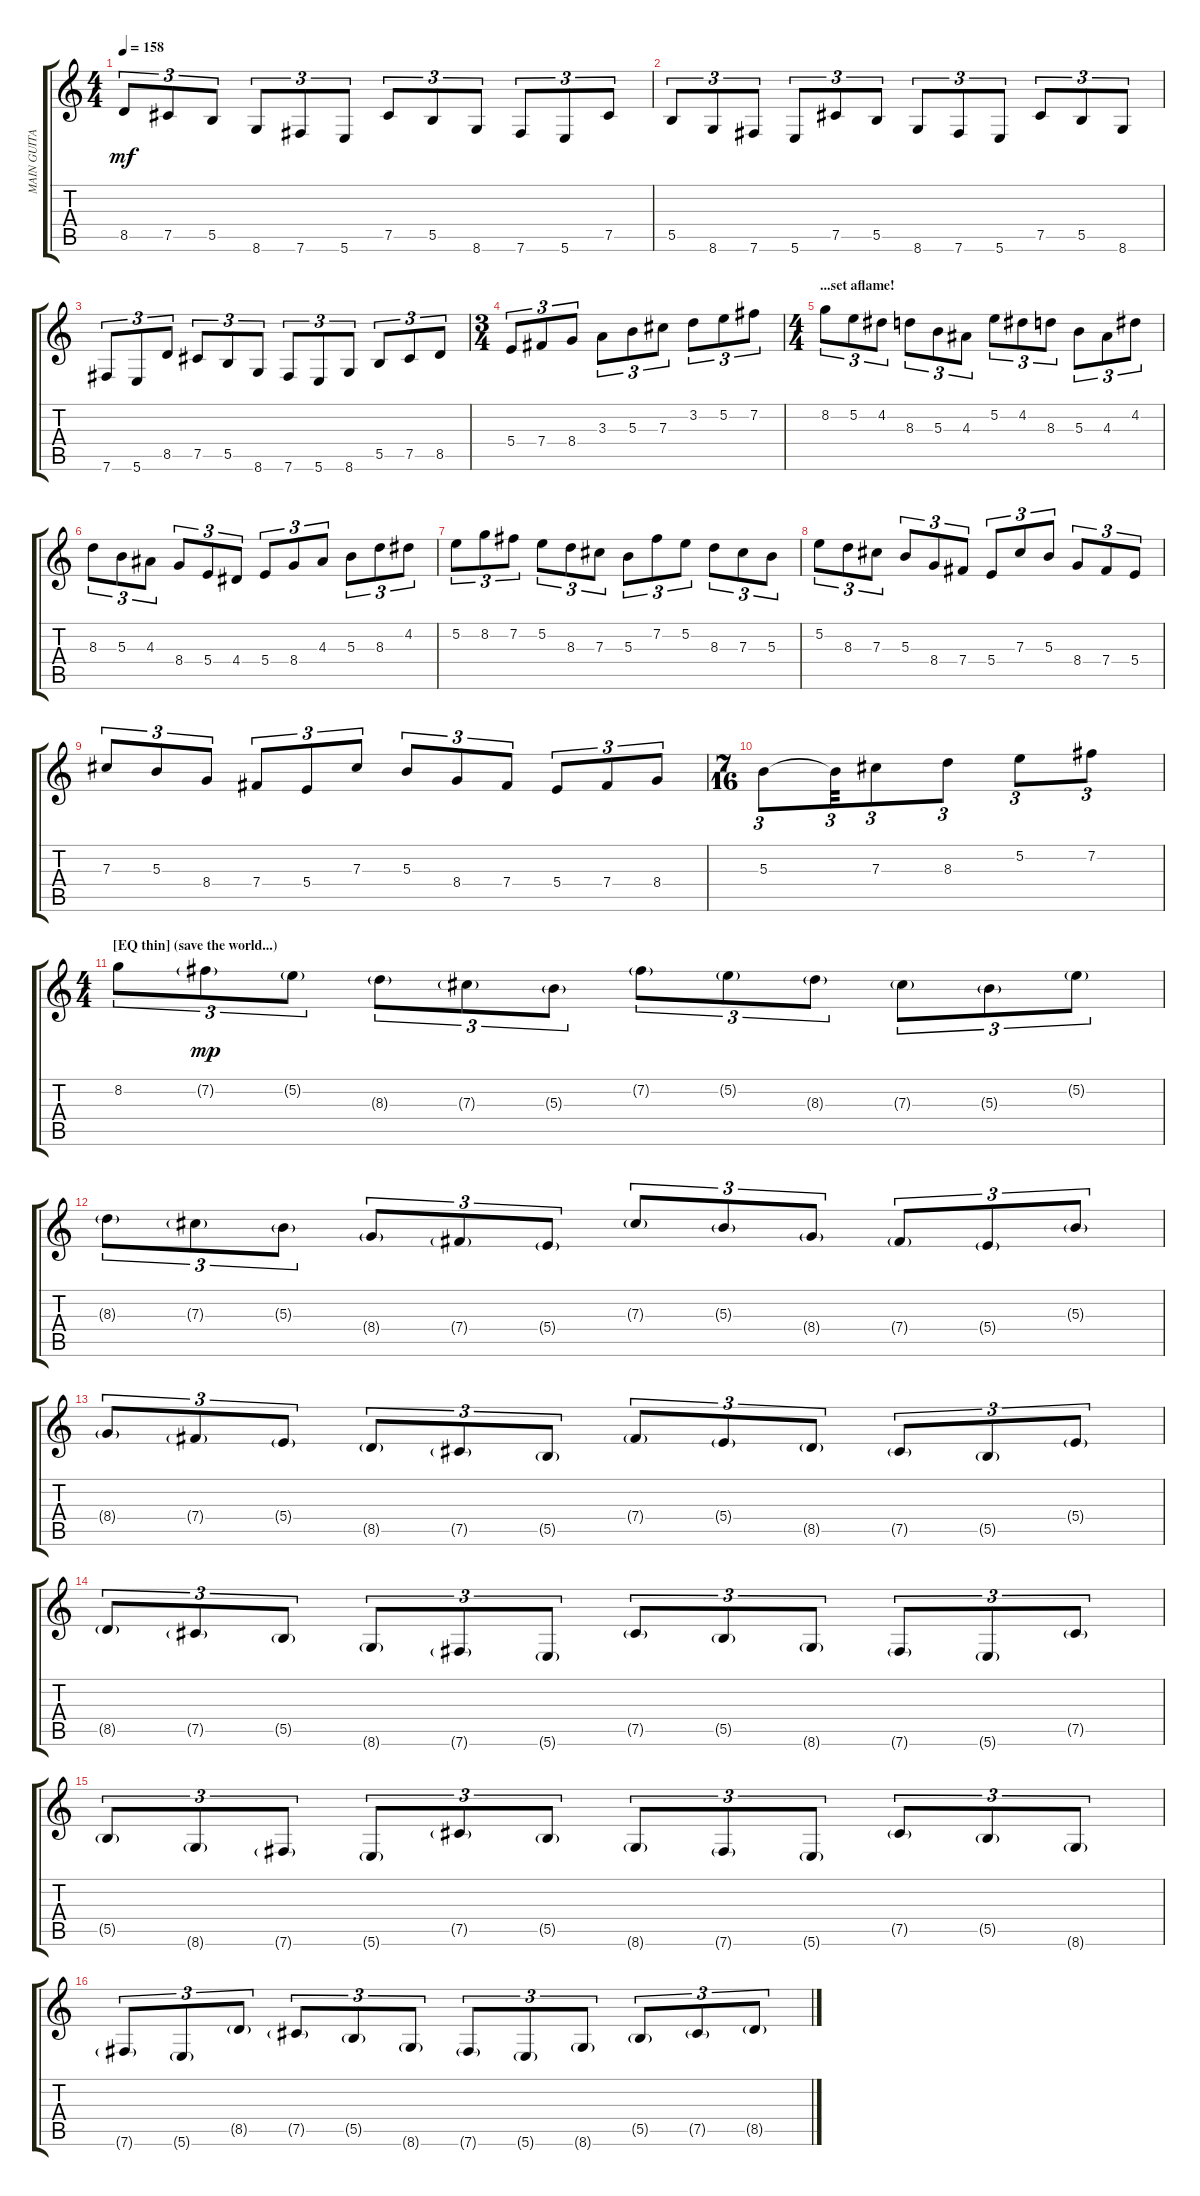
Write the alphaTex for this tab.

\track ("MAIN GUITAR" "MAIN GUITA") {instrument distortionguitar}
\staff {score tabs}
\tuning (Eb4 B3 Gb3 B2 Gb2 B1) {hide}
\ts (4 4)
\tempo 158
\clef g2
\ks c
8.5.8{tu (3 2) dy mf} 7.5.8{tu (3 2)} 5.5.8{tu (3 2)} 8.6.8{tu (3 2)} 7.6.8{tu (3 2)} 5.6.8{tu (3 2)} 7.5.8{tu (3 2)} 5.5.8{tu (3 2)} 8.6.8{tu (3 2)} 7.6.8{tu (3 2)} 5.6.8{tu (3 2)} 7.5.8{tu (3 2)} |
5.5.8{tu (3 2)} 8.6.8{tu (3 2)} 7.6.8{tu (3 2)} 5.6.8{tu (3 2)} 7.5.8{tu (3 2)} 5.5.8{tu (3 2)} 8.6.8{tu (3 2)} 7.6.8{tu (3 2)} 5.6.8{tu (3 2)} 7.5.8{tu (3 2)} 5.5.8{tu (3 2)} 8.6.8{tu (3 2)} |
7.6.8{tu (3 2)} 5.6.8{tu (3 2)} 8.5.8{tu (3 2)} 7.5.8{tu (3 2)} 5.5.8{tu (3 2)} 8.6.8{tu (3 2)} 7.6.8{tu (3 2)} 5.6.8{tu (3 2)} 8.6.8{tu (3 2)} 5.5.8{tu (3 2)} 7.5.8{tu (3 2)} 8.5.8{tu (3 2)} |
\ts (3 4)
5.4.8{tu (3 2)} 7.4.8{tu (3 2)} 8.4.8{tu (3 2)} 3.3.8{tu (3 2)} 5.3.8{tu (3 2)} 7.3.8{tu (3 2)} 3.2.8{tu (3 2)} 5.2.8{tu (3 2)} 7.2.8{tu (3 2)} |
\ts (4 4)
\section ("" "...set aflame!")
8.2.8{tu (3 2)} 5.2.8{tu (3 2)} 4.2.8{tu (3 2)} 8.3.8{tu (3 2)} 5.3.8{tu (3 2)} 4.3.8{tu (3 2)} 5.2.8{tu (3 2)} 4.2.8{tu (3 2)} 8.3.8{tu (3 2)} 5.3.8{tu (3 2)} 4.3.8{tu (3 2)} 4.2.8{tu (3 2)} |
8.3.8{tu (3 2)} 5.3.8{tu (3 2)} 4.3.8{tu (3 2)} 8.4.8{tu (3 2)} 5.4.8{tu (3 2)} 4.4.8{tu (3 2)} 5.4.8{tu (3 2)} 8.4.8{tu (3 2)} 4.3.8{tu (3 2)} 5.3.8{tu (3 2)} 8.3.8{tu (3 2)} 4.2.8{tu (3 2)} |
5.2.8{tu (3 2)} 8.2.8{tu (3 2)} 7.2.8{tu (3 2)} 5.2.8{tu (3 2)} 8.3.8{tu (3 2)} 7.3.8{tu (3 2)} 5.3.8{tu (3 2)} 7.2.8{tu (3 2)} 5.2.8{tu (3 2)} 8.3.8{tu (3 2)} 7.3.8{tu (3 2)} 5.3.8{tu (3 2)} |
5.2.8{tu (3 2)} 8.3.8{tu (3 2)} 7.3.8{tu (3 2)} 5.3.8{tu (3 2)} 8.4.8{tu (3 2)} 7.4.8{tu (3 2)} 5.4.8{tu (3 2)} 7.3.8{tu (3 2)} 5.3.8{tu (3 2)} 8.4.8{tu (3 2)} 7.4.8{tu (3 2)} 5.4.8{tu (3 2)} |
7.3.8{tu (3 2)} 5.3.8{tu (3 2)} 8.4.8{tu (3 2)} 7.4.8{tu (3 2)} 5.4.8{tu (3 2)} 7.3.8{tu (3 2)} 5.3.8{tu (3 2)} 8.4.8{tu (3 2)} 7.4.8{tu (3 2)} 5.4.8{tu (3 2)} 7.4.8{tu (3 2)} 8.4.8{tu (3 2)} |
\ts (7 16)
5.3.8{tu (3 2)} 5.3{t}.32{tu (3 2)} 7.3.8{tu (3 2)} 8.3.8{tu (3 2)} 5.2.8{tu (3 2)} 7.2.8{tu (3 2)} |
\ts (4 4)
\section ("" "[EQ thin] (save the world...)")
8.2.8{tu (3 2)} 7.2{g}.8{tu (3 2) dy mp} 5.2{g}.8{tu (3 2)} 8.3{g}.8{tu (3 2)} 7.3{g}.8{tu (3 2)} 5.3{g}.8{tu (3 2)} 7.2{g}.8{tu (3 2)} 5.2{g}.8{tu (3 2)} 8.3{g}.8{tu (3 2)} 7.3{g}.8{tu (3 2)} 5.3{g}.8{tu (3 2)} 5.2{g}.8{tu (3 2)} |
8.3{g}.8{tu (3 2)} 7.3{g}.8{tu (3 2)} 5.3{g}.8{tu (3 2)} 8.4{g}.8{tu (3 2)} 7.4{g}.8{tu (3 2)} 5.4{g}.8{tu (3 2)} 7.3{g}.8{tu (3 2)} 5.3{g}.8{tu (3 2)} 8.4{g}.8{tu (3 2)} 7.4{g}.8{tu (3 2)} 5.4{g}.8{tu (3 2)} 5.3{g}.8{tu (3 2)} |
8.4{g}.8{tu (3 2)} 7.4{g}.8{tu (3 2)} 5.4{g}.8{tu (3 2)} 8.5{g}.8{tu (3 2)} 7.5{g}.8{tu (3 2)} 5.5{g}.8{tu (3 2)} 7.4{g}.8{tu (3 2)} 5.4{g}.8{tu (3 2)} 8.5{g}.8{tu (3 2)} 7.5{g}.8{tu (3 2)} 5.5{g}.8{tu (3 2)} 5.4{g}.8{tu (3 2)} |
8.5{g}.8{tu (3 2)} 7.5{g}.8{tu (3 2)} 5.5{g}.8{tu (3 2)} 8.6{g}.8{tu (3 2)} 7.6{g}.8{tu (3 2)} 5.6{g}.8{tu (3 2)} 7.5{g}.8{tu (3 2)} 5.5{g}.8{tu (3 2)} 8.6{g}.8{tu (3 2)} 7.6{g}.8{tu (3 2)} 5.6{g}.8{tu (3 2)} 7.5{g}.8{tu (3 2)} |
5.5{g}.8{tu (3 2)} 8.6{g}.8{tu (3 2)} 7.6{g}.8{tu (3 2)} 5.6{g}.8{tu (3 2)} 7.5{g}.8{tu (3 2)} 5.5{g}.8{tu (3 2)} 8.6{g}.8{tu (3 2)} 7.6{g}.8{tu (3 2)} 5.6{g}.8{tu (3 2)} 7.5{g}.8{tu (3 2)} 5.5{g}.8{tu (3 2)} 8.6{g}.8{tu (3 2)} |
7.6{g}.8{tu (3 2)} 5.6{g}.8{tu (3 2)} 8.5{g}.8{tu (3 2)} 7.5{g}.8{tu (3 2)} 5.5{g}.8{tu (3 2)} 8.6{g}.8{tu (3 2)} 7.6{g}.8{tu (3 2)} 5.6{g}.8{tu (3 2)} 8.6{g}.8{tu (3 2)} 5.5{g}.8{tu (3 2)} 7.5{g}.8{tu (3 2)} 8.5{g}.8{tu (3 2)}
